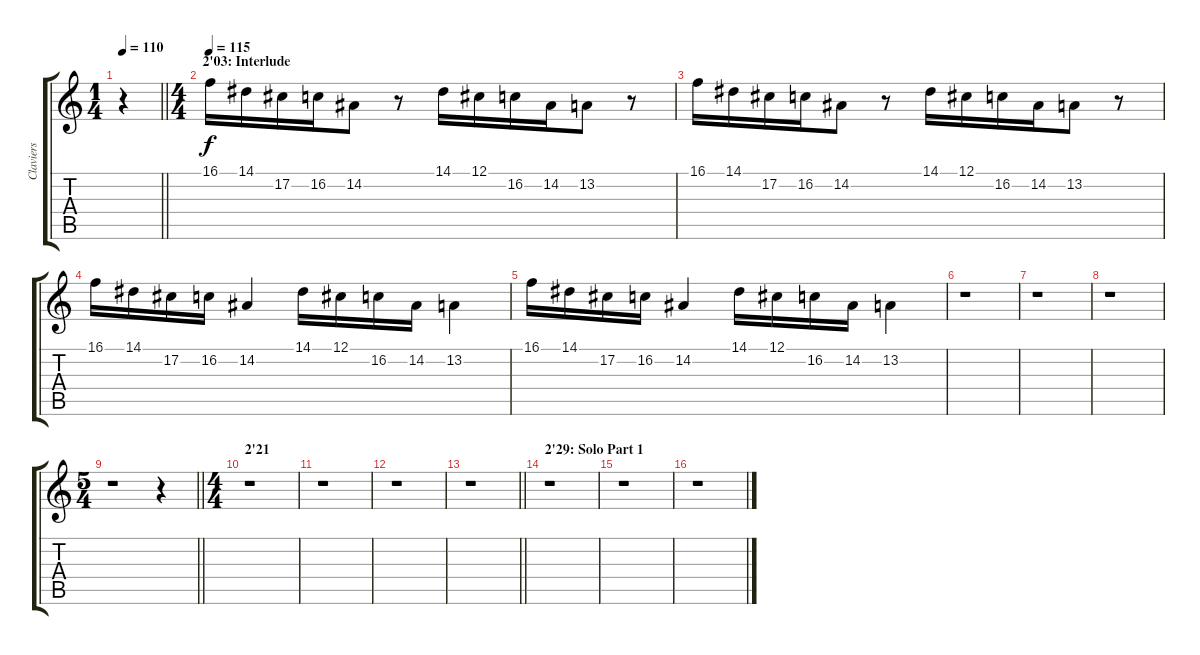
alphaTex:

\track ("Claviers" "Claviers") {instrument flute}
\staff {score tabs}
\tuning (Db4 Ab3 E3 B2 Gb2 Db2) {hide}
\ts (1 4)
\tempo 110
\clef g2
\barLineRight lightlight
\ks c
r.4{dy f} |
\ts (4 4)
\section ("" "2'03: Interlude")
\tempo 115
16.1.16{volume 10 instrument harpsichord} 14.1.16 17.2.16 16.2.16{beam merge} 14.2.8 r.8 14.1.16 12.1.16 16.2.16{beam merge} 14.2.16{beam merge} 13.2.8 r.8 |
16.1.16 14.1.16 17.2.16 16.2.16{beam merge} 14.2.8 r.8 14.1.16 12.1.16 16.2.16{beam merge} 14.2.16{beam merge} 13.2.8 r.8 |
16.1.16 14.1.16 17.2.16 16.2.16 14.2.4 14.1.16 12.1.16 16.2.16{beam merge} 14.2.16{beam merge} 13.2.4 |
16.1.16 14.1.16 17.2.16 16.2.16 14.2.4 14.1.16 12.1.16 16.2.16{beam merge} 14.2.16{beam merge} 13.2.4 |
r.1 |
r.1 |
r.1 |
\ts (5 4)
\barLineRight lightlight
r.1 r.4 |
\ts (4 4)
\section ("" "2'21")
r.1 |
r.1 |
r.1 |
\barLineRight lightlight
r.1 |
\section ("" "2'29: Solo Part 1")
r.1 |
r.1 |
r.1
